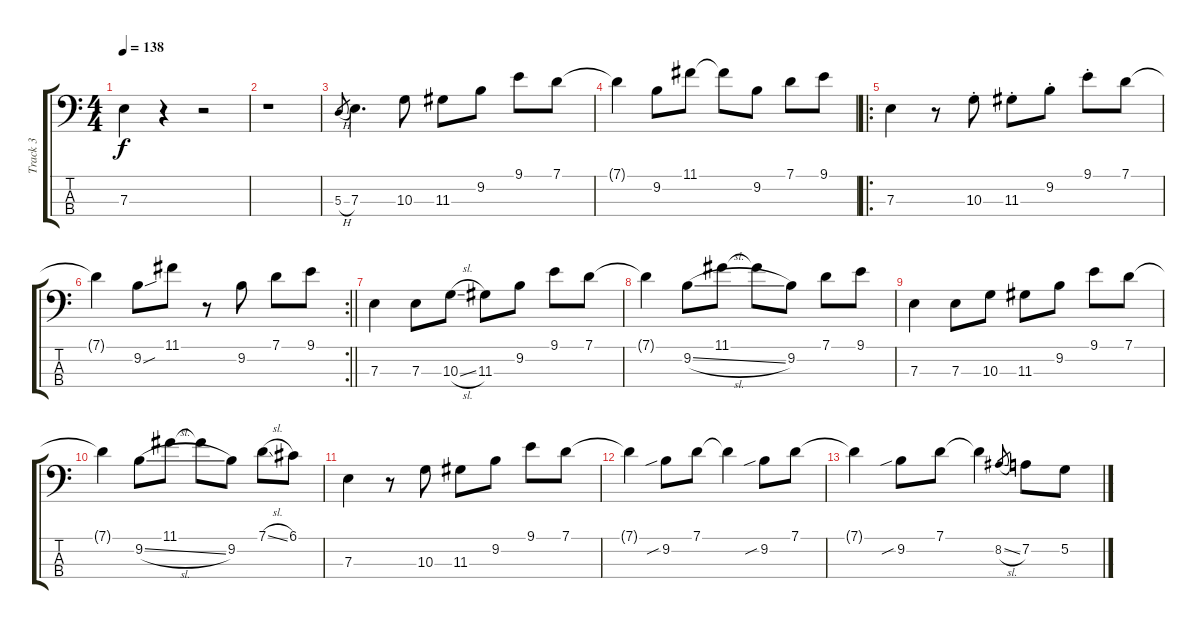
\track ("Track 3" "Track 3") {instrument electricbassfinger}
\staff {score tabs}
\tuning (G2 D2 A1 E1) {hide}
\ts (4 4)
\tempo 138
\clef f4
\ks c
7.3.4{dy f} r.4 r.2 |
r.1 |
5.3{h}.8{gr} 7.3.4{d} 10.3.8 11.3.8 9.2.8 9.1.8 7.1.8 |
7.1{t}.4 9.2.8 11.1.8 11.1{t}.8 9.2.8 7.1.8 9.1.8 |
\ro
7.3.4 r.8 10.3{st}.8 11.3{st}.8 9.2{st}.8 9.1{st}.8 7.1.8 |
\rc 2
\barLineRight lightlight
7.1{t}.4 9.2{sou}.8 11.1.8 r.8 9.2.8 7.1.8 9.1.8 |
7.3.4 7.3.8 10.3{sl}.8 11.3.8 9.2.8 9.1.8 7.1.8 |
7.1{t}.4 9.2{sl}.8 11.1.8 11.1{t}.8 9.2.8 7.1.8 9.1.8 |
7.3.4 7.3.8 10.3.8 11.3.8 9.2.8 9.1.8 7.1.8 |
7.1{t}.4 9.2{sl}.8 11.1.8 11.1{t}.8 9.2.8 7.1{sl}.8 6.1.8 |
7.3.4 r.8 10.3.8 11.3.8 9.2.8 9.1.8 7.1.8 |
7.1{t}.4 9.2{sib}.8 7.1.8 7.1{t}.4 9.2{sib}.8 7.1.8 |
7.1{t}.4 9.2{sib}.8 7.1.8 7.1{t}.4 8.2{sl}.8{gr} 7.2.8 5.2.8
